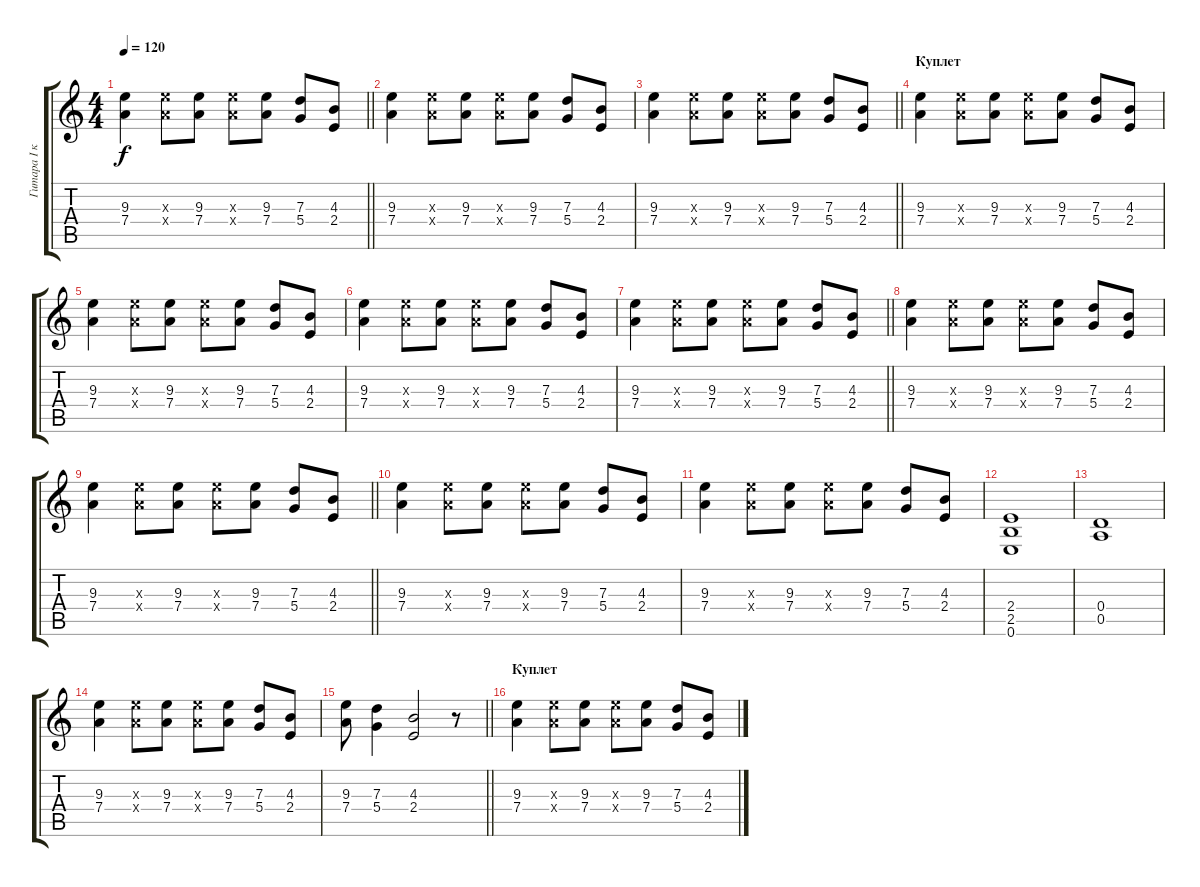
\track ("Гитара I к.2" "Гитара I к") {instrument distortionguitar}
\staff {score tabs}
\tuning (E4 B3 G3 D3 A2 E2) {hide}
\ts (4 4)
\tempo 120
\clef g2
\barLineRight lightlight
\ks c
(9.3 7.4).4{dy f} (9.3{x} 7.4{x}).8 (9.3 7.4).8 (9.3{x} 7.4{x}).8 (9.3 7.4).8 (7.3 5.4).8 (4.3 2.4).8 |
(9.3 7.4).4 (9.3{x} 7.4{x}).8 (9.3 7.4).8 (9.3{x} 7.4{x}).8 (9.3 7.4).8 (7.3 5.4).8 (4.3 2.4).8 |
\barLineRight lightlight
(9.3 7.4).4 (9.3{x} 7.4{x}).8 (9.3 7.4).8 (9.3{x} 7.4{x}).8 (9.3 7.4).8 (7.3 5.4).8 (4.3 2.4).8 |
\section ("" "Куплет")
(9.3 7.4).4 (9.3{x} 7.4{x}).8 (9.3 7.4).8 (9.3{x} 7.4{x}).8 (9.3 7.4).8 (7.3 5.4).8 (4.3 2.4).8 |
(9.3 7.4).4 (9.3{x} 7.4{x}).8 (9.3 7.4).8 (9.3{x} 7.4{x}).8 (9.3 7.4).8 (7.3 5.4).8 (4.3 2.4).8 |
(9.3 7.4).4 (9.3{x} 7.4{x}).8 (9.3 7.4).8 (9.3{x} 7.4{x}).8 (9.3 7.4).8 (7.3 5.4).8 (4.3 2.4).8 |
\barLineRight lightlight
(9.3 7.4).4 (9.3{x} 7.4{x}).8 (9.3 7.4).8 (9.3{x} 7.4{x}).8 (9.3 7.4).8 (7.3 5.4).8 (4.3 2.4).8 |
(9.3 7.4).4 (9.3{x} 7.4{x}).8 (9.3 7.4).8 (9.3{x} 7.4{x}).8 (9.3 7.4).8 (7.3 5.4).8 (4.3 2.4).8 |
\barLineRight lightlight
(9.3 7.4).4 (9.3{x} 7.4{x}).8 (9.3 7.4).8 (9.3{x} 7.4{x}).8 (9.3 7.4).8 (7.3 5.4).8 (4.3 2.4).8 |
(9.3 7.4).4 (9.3{x} 7.4{x}).8 (9.3 7.4).8 (9.3{x} 7.4{x}).8 (9.3 7.4).8 (7.3 5.4).8 (4.3 2.4).8 |
(9.3 7.4).4 (9.3{x} 7.4{x}).8 (9.3 7.4).8 (9.3{x} 7.4{x}).8 (9.3 7.4).8 (7.3 5.4).8 (4.3 2.4).8 |
(2.4 2.5 0.6).1 |
(0.4 0.5).1 |
(9.3 7.4).4 (9.3{x} 7.4{x}).8 (9.3 7.4).8 (9.3{x} 7.4{x}).8 (9.3 7.4).8 (7.3 5.4).8 (4.3 2.4).8 |
\barLineRight lightlight
(9.3 7.4).8 (7.3 5.4).4 (4.3 2.4).2 r.8 |
\section ("" "Куплет")
(9.3 7.4).4 (9.3{x} 7.4{x}).8 (9.3 7.4).8 (9.3{x} 7.4{x}).8 (9.3 7.4).8 (7.3 5.4).8 (4.3 2.4).8
